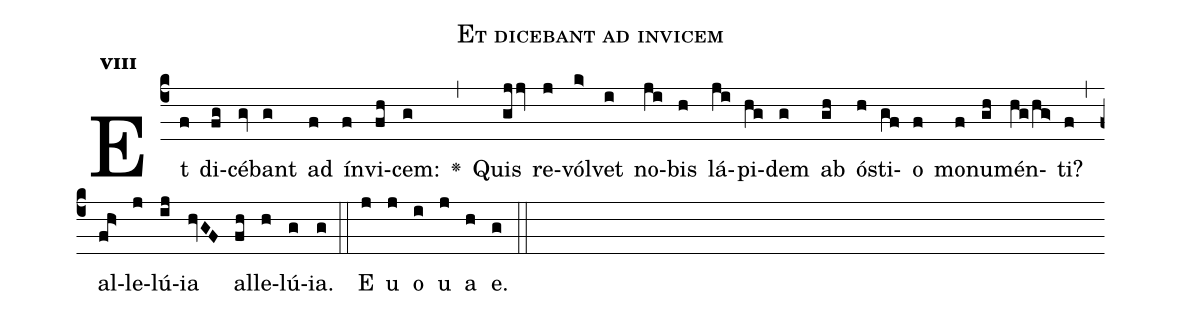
name:Et dicebant ad invicem;
office-part:Antiphona;
mode:8;
%%
initial-style: 1;
name: Et dicebant ad invicem;
book: CAO 2697;
occasion: Octava Paschae Feria V;
office-part: Officium Lectionis Ant 2;
user-notes: ;
commentary: ;
annotation: 8g;
centering-scheme: english;
fontsize: 12;
font: OFLSortsMillGoudy;
height: 11;
width: 4.5;
%%
(c4)Et(f) di(fg)cé(gv)bant(g) ad(f) ín(f)vi(fh)cem:(g) <v>\greheightstar</v>(,) Quis(gjjv) re(j)vól(k>)vet(i) no(ji)bis(h) lá(ji)pi(hg)dem(g) ab(gh) ó(h)sti(gf)o(f) mo(f)nu(gh)mén(hg/hg>)ti?(f) (,) al(fh>)le(j)lú(ij)ia(hvGF) al(fh)le(h)lú(g)ia.(g) (::) E(j) u(j) o(i) u(j) a(h) e.(g) (::)
